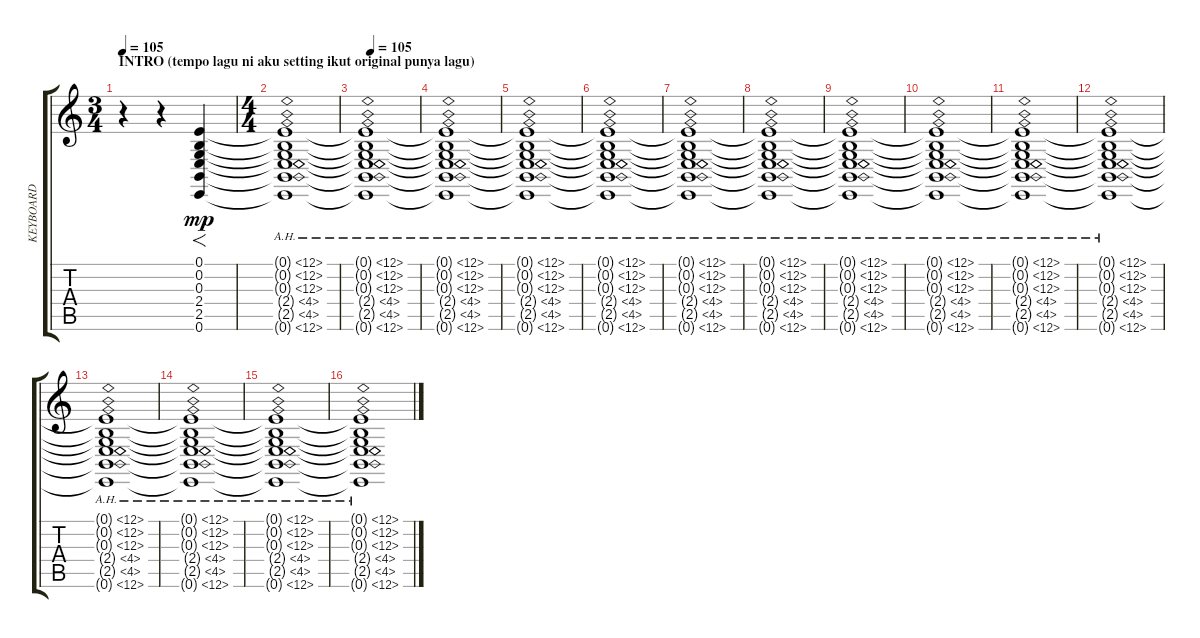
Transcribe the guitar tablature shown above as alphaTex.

\track ("KEYBOARD" "KEYBOARD") {instrument drawbarorgan}
\staff {score tabs}
\tuning (E4 B3 G3 D3 A2 E2) {hide}
\ts (3 4)
\section ("" "INTRO (tempo lagu ni aku setting ikut original punya lagu)")
\tempo 105
\tempo 111
\tempo 105
\clef g2
\ks c
r.4{dy mp volume 16 instrument drawbarorgan} r.4 (0.1 0.2 0.3 2.4 2.5 0.6).4{f} |
\ts (4 4)
(0.1{ah 12 t} 0.2{ah 12 t} 0.3{ah 12 t} 2.4{ah 2 t} 2.5{ah 2 t} 0.6{ah 12 t}).1 |
\tempo 105
(0.1{ah 12 t} 0.2{ah 12 t} 0.3{ah 12 t} 2.4{ah 2 t} 2.5{ah 2 t} 0.6{ah 12 t}).1 |
(0.1{ah 12 t} 0.2{ah 12 t} 0.3{ah 12 t} 2.4{ah 2 t} 2.5{ah 2 t} 0.6{ah 12 t}).1 |
(0.1{ah 12 t} 0.2{ah 12 t} 0.3{ah 12 t} 2.4{ah 2 t} 2.5{ah 2 t} 0.6{ah 12 t}).1 |
(0.1{ah 12 t} 0.2{ah 12 t} 0.3{ah 12 t} 2.4{ah 2 t} 2.5{ah 2 t} 0.6{ah 12 t}).1 |
(0.1{ah 12 t} 0.2{ah 12 t} 0.3{ah 12 t} 2.4{ah 2 t} 2.5{ah 2 t} 0.6{ah 12 t}).1 |
(0.1{ah 12 t} 0.2{ah 12 t} 0.3{ah 12 t} 2.4{ah 2 t} 2.5{ah 2 t} 0.6{ah 12 t}).1 |
(0.1{ah 12 t} 0.2{ah 12 t} 0.3{ah 12 t} 2.4{ah 2 t} 2.5{ah 2 t} 0.6{ah 12 t}).1 |
(0.1{ah 12 t} 0.2{ah 12 t} 0.3{ah 12 t} 2.4{ah 2 t} 2.5{ah 2 t} 0.6{ah 12 t}).1 |
(0.1{ah 12 t} 0.2{ah 12 t} 0.3{ah 12 t} 2.4{ah 2 t} 2.5{ah 2 t} 0.6{ah 12 t}).1 |
(0.1{ah 12 t} 0.2{ah 12 t} 0.3{ah 12 t} 2.4{ah 2 t} 2.5{ah 2 t} 0.6{ah 12 t}).1 |
(0.1{ah 12 t} 0.2{ah 12 t} 0.3{ah 12 t} 2.4{ah 2 t} 2.5{ah 2 t} 0.6{ah 12 t}).1 |
(0.1{ah 12 t} 0.2{ah 12 t} 0.3{ah 12 t} 2.4{ah 2 t} 2.5{ah 2 t} 0.6{ah 12 t}).1 |
(0.1{ah 12 t} 0.2{ah 12 t} 0.3{ah 12 t} 2.4{ah 2 t} 2.5{ah 2 t} 0.6{ah 12 t}).1 |
(0.1{ah 12 t} 0.2{ah 12 t} 0.3{ah 12 t} 2.4{ah 2 t} 2.5{ah 2 t} 0.6{ah 12 t}).1
